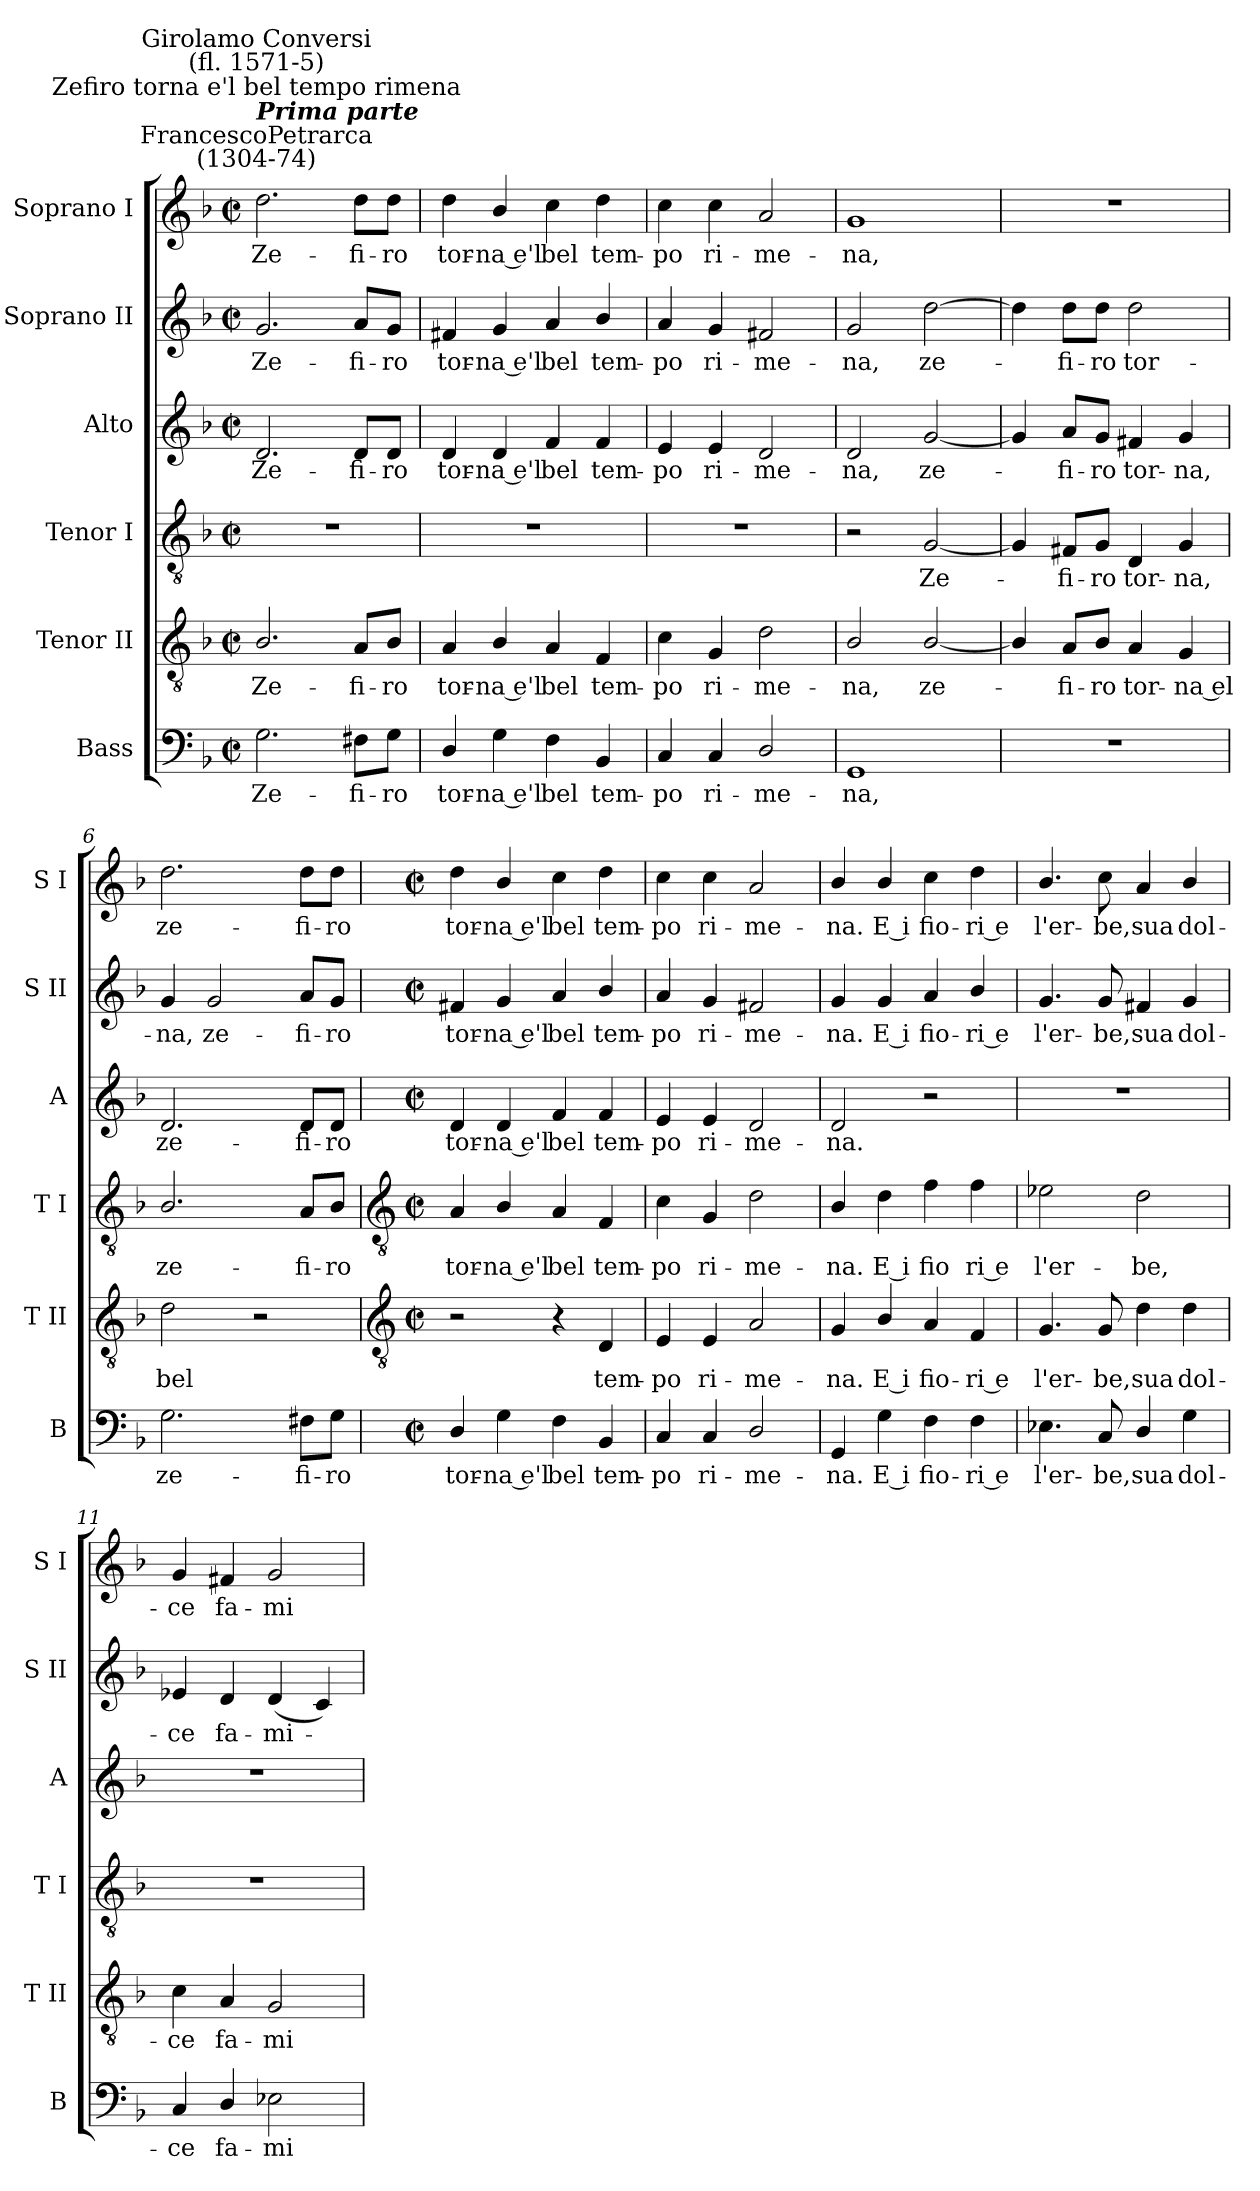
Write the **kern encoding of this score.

**kern	**text	**kern	**text	**kern	**text	**kern	**text	**kern	**text	**kern	**text
*part6	*part6	*part5	*part5	*part4	*part4	*part3	*part3	*part2	*part2	*part1	*part1
*staff6	*staff6	*staff5	*staff5	*staff4	*staff4	*staff3	*staff3	*staff2	*staff2	*staff1	*staff1
*I"Bass	*	*I"Tenor II	*	*I"Tenor I	*	*I"Alto	*	*I"Soprano II	*	*I"Soprano I	*
*I'B	*	*I'T II	*	*I'T I	*	*I'A	*	*I'S II	*	*I'S I	*
*clefF4	*	*clefGv2	*	*clefGv2	*	*clefG2	*	*clefG2	*	*clefG2	*
*k[b-]	*	*k[b-]	*	*k[b-]	*	*k[b-]	*	*k[b-]	*	*k[b-]	*
*F:	*	*F:	*	*F:	*	*F:	*	*F:	*	*F:	*
*M2/2	*	*M2/2	*	*M2/2	*	*M2/2	*	*M2/2	*	*M2/2	*
*met(c|)	*	*met(c|)	*	*met(c|)	*	*met(c|)	*	*met(c|)	*	*met(c|)	*
=1	=1	=1	=1	=1	=1	=1	=1	=1	=1	=1	=1
!	!	!	!	!	!	!	!	!	!	!LO:TX:a:cj:t=FrancescoPetrarca\n(1304-74)	!
!	!	!	!	!	!	!	!	!	!	!LO:TX:a:Bi:t=Prima parte	!
!	!	!	!	!	!	!	!	!	!	!LO:TX:a:cj:t=Zefiro torna e'l bel tempo rimena	!
!	!	!	!	!	!	!	!	!	!	!LO:TX:a:cj:t=Girolamo Conversi\n(fl. 1571-5)	!
!	!LO:LY:b	!	!LO:LY:b	!	!	!	!LO:LY:b	!	!LO:LY:b	!	!LO:LY:b
2.G	Ze-	2.B-/	Ze-	1r	.	2.d	Ze-	2.g	Ze-	2.dd	Ze-
!	!LO:LY:b	!	!LO:LY:b	!	!	!	!LO:LY:b	!	!LO:LY:b	!	!LO:LY:b
8F#X\L	-fi-	8A/L	-fi-	.	.	8d/L	-fi-	8a/L	-fi-	8dd\L	-fi-
!	!LO:LY:b	!	!LO:LY:b	!	!	!	!LO:LY:b	!	!LO:LY:b	!	!LO:LY:b
8G\J	-ro	8B-/J	-ro	.	.	8d/J	-ro	8g/J	-ro	8dd\J	-ro
=2	=2	=2	=2	=2	=2	=2	=2	=2	=2	=2	=2
!	!LO:LY:b	!	!LO:LY:b	!	!	!	!LO:LY:b	!	!LO:LY:b	!	!LO:LY:b
4D/	tor-	4A	tor-	1r	.	4d	tor-	4f#X	tor-	4dd	tor-
!	!LO:LY:b	!	!LO:LY:b	!	!	!	!LO:LY:b	!	!LO:LY:b	!	!LO:LY:b
4G	-na e'l	4B-/	-na e'l	.	.	4d	-na e'l	4g	-na e'l	4b-/	-na e'l
!	!LO:LY:b	!	!LO:LY:b	!	!	!	!LO:LY:b	!	!LO:LY:b	!	!LO:LY:b
4F	bel	4A	bel	.	.	4f	bel	4a	bel	4cc	bel
!	!LO:LY:b	!	!LO:LY:b	!	!	!	!LO:LY:b	!	!LO:LY:b	!	!LO:LY:b
4BB-	tem-	4F	tem-	.	.	4f	tem-	4b-/	tem-	4dd	tem-
=3	=3	=3	=3	=3	=3	=3	=3	=3	=3	=3	=3
!	!LO:LY:b	!	!LO:LY:b	!	!	!	!LO:LY:b	!	!LO:LY:b	!	!LO:LY:b
4C	-po	4c	-po	1r	.	4e	-po	4a	-po	4cc	-po
!	!LO:LY:b	!	!LO:LY:b	!	!	!	!LO:LY:b	!	!LO:LY:b	!	!LO:LY:b
4C	ri-	4G	ri-	.	.	4e	ri-	4g	ri-	4cc	ri-
!	!LO:LY:b	!	!LO:LY:b	!	!	!	!LO:LY:b	!	!LO:LY:b	!	!LO:LY:b
2D/	-me-	2d	-me-	.	.	2d	-me-	2f#X	-me-	2a	-me-
=4	=4	=4	=4	=4	=4	=4	=4	=4	=4	=4	=4
!	!LO:LY:b	!	!LO:LY:b	!	!	!	!LO:LY:b	!	!LO:LY:b	!	!LO:LY:b
1GG	-na,	2B-/	-na,	2r	.	2d	-na,	2g	-na,	1g	-na,
!	!	!	!LO:LY:b	!	!LO:LY:b	!	!LO:LY:b	!	!LO:LY:b	!	!
.	.	[2B-/	ze-	[2G	Ze-	[2g	ze-	[2dd	ze-	.	.
=5	=5	=5	=5	=5	=5	=5	=5	=5	=5	=5	=5
1r	.	4B-/]	.	4G]	.	4g]	.	4dd]	.	1r	.
!	!	!	!LO:LY:b	!	!LO:LY:b	!	!LO:LY:b	!	!LO:LY:b	!	!
.	.	8A/L	fi-	8F#X/L	fi-	8a/L	fi-	8dd\L	fi-	.	.
!	!	!	!LO:LY:b	!	!LO:LY:b	!	!LO:LY:b	!	!LO:LY:b	!	!
.	.	8B-/J	-ro	8G/J	-ro	8g/J	-ro	8dd\J	-ro	.	.
!	!	!	!LO:LY:b	!	!LO:LY:b	!	!LO:LY:b	!	!LO:LY:b	!	!
.	.	4A	tor-	4D	tor-	4f#X	tor-	2dd	tor-	.	.
!	!	!	!LO:LY:b	!	!LO:LY:b	!	!LO:LY:b	!	!	!	!
.	.	4G	-na el	4G	-na,	4g	-na,	.	.	.	.
=6	=6	=6	=6	=6	=6	=6	=6	=6	=6	=6	=6
!	!LO:LY:b	!	!LO:LY:b	!	!LO:LY:b	!	!LO:LY:b	!	!LO:LY:b	!	!LO:LY:b
2.G	ze-	2d	bel	2.B-/	ze-	2.d	ze-	4g	-na,	2.dd	ze-
!	!	!	!	!	!	!	!	!	!LO:LY:b	!	!
.	.	.	.	.	.	.	.	2g	ze-	.	.
.	.	2r	.	.	.	.	.	.	.	.	.
!	!LO:LY:b	!	!	!	!LO:LY:b	!	!LO:LY:b	!	!LO:LY:b	!	!LO:LY:b
8F#X\L	-fi-	.	.	8A/L	-fi-	8d/L	-fi-	8a/L	-fi-	8dd\L	-fi-
!	!LO:LY:b	!	!	!	!LO:LY:b	!	!LO:LY:b	!	!LO:LY:b	!	!LO:LY:b
8G\J	-ro	.	.	8B-/J	-ro	8d/J	-ro	8g/J	-ro	8dd\J	-ro
!!LO:LB:g=z
=7	=7	=7	=7	=7	=7	=7	=7	=7	=7	=7	=7
*	*	*clefGv2	*	*clefGv2	*	*	*	*	*	*	*
*M2/2	*	*M2/2	*	*M2/2	*	*M2/2	*	*M2/2	*	*M2/2	*
*met(c|)	*	*met(c|)	*	*met(c|)	*	*met(c|)	*	*met(c|)	*	*met(c|)	*
!	!LO:LY:b	!	!	!	!LO:LY:b	!	!LO:LY:b	!	!LO:LY:b	!	!LO:LY:b
4D/	tor-	2r	.	4A	tor-	4d	tor-	4f#X	tor-	4dd	tor-
!	!LO:LY:b	!	!	!	!LO:LY:b	!	!LO:LY:b	!	!LO:LY:b	!	!LO:LY:b
4G	-na e'l	.	.	4B-/	-na e'l	4d	-na e'l	4g	-na e'l	4b-/	-na e'l
!	!LO:LY:b	!	!	!	!LO:LY:b	!	!LO:LY:b	!	!LO:LY:b	!	!LO:LY:b
4F	bel	4r	.	4A	bel	4f	bel	4a	bel	4cc	bel
!	!LO:LY:b	!	!LO:LY:b	!	!LO:LY:b	!	!LO:LY:b	!	!LO:LY:b	!	!LO:LY:b
4BB-	tem-	4D	tem-	4F	tem-	4f	tem-	4b-/	tem-	4dd	tem-
=8	=8	=8	=8	=8	=8	=8	=8	=8	=8	=8	=8
!	!LO:LY:b	!	!LO:LY:b	!	!LO:LY:b	!	!LO:LY:b	!	!LO:LY:b	!	!LO:LY:b
4C	-po	4E	-po	4c	-po	4e	-po	4a	-po	4cc	-po
!	!LO:LY:b	!	!LO:LY:b	!	!LO:LY:b	!	!LO:LY:b	!	!LO:LY:b	!	!LO:LY:b
4C	ri-	4E	ri-	4G	ri-	4e	ri-	4g	ri-	4cc	ri-
!	!LO:LY:b	!	!LO:LY:b	!	!LO:LY:b	!	!LO:LY:b	!	!LO:LY:b	!	!LO:LY:b
2D/	-me-	2A	-me-	2d	-me-	2d	-me-	2f#X	-me-	2a	-me-
=9	=9	=9	=9	=9	=9	=9	=9	=9	=9	=9	=9
!	!LO:LY:b	!	!LO:LY:b	!	!LO:LY:b	!	!LO:LY:b	!	!LO:LY:b	!	!LO:LY:b
4GG	-na.	4G	-na.	4B-/	-na.	2d	-na.	4g	-na.	4b-/	-na.
!	!LO:LY:b	!	!LO:LY:b	!	!LO:LY:b	!	!	!	!LO:LY:b	!	!LO:LY:b
4G	E i	4B-/	E i	4d	E i	.	.	4g	E i	4b-/	E i
!	!LO:LY:b	!	!LO:LY:b	!	!LO:LY:b	!	!	!	!LO:LY:b	!	!LO:LY:b
4F	fio-	4A	fio-	4f	fio	2r	.	4a	fio-	4cc	fio-
!	!LO:LY:b	!	!LO:LY:b	!	!LO:LY:b	!	!	!	!LO:LY:b	!	!LO:LY:b
4F\	-ri e	4F	-ri e	4f	ri e	.	.	4b-/	-ri e	4dd	-ri e
=10	=10	=10	=10	=10	=10	=10	=10	=10	=10	=10	=10
!	!LO:LY:b	!	!LO:LY:b	!	!LO:LY:b	!	!	!	!LO:LY:b	!	!LO:LY:b
4.E-X	l'er-	4.G	l'er-	2e-X	l'er-	1r	.	4.g	l'er-	4.b-/	l'er-
!	!LO:LY:b	!	!LO:LY:b	!	!	!	!	!	!LO:LY:b	!	!LO:LY:b
8C	-be,	8G	-be,	.	.	.	.	8g	-be,	8cc	-be,
!	!LO:LY:b	!	!LO:LY:b	!	!LO:LY:b	!	!	!	!LO:LY:b	!	!LO:LY:b
4D/	sua	4d	sua	2d	-be,	.	.	4f#X	sua	4a	sua
!	!LO:LY:b	!	!LO:LY:b	!	!	!	!	!	!LO:LY:b	!	!LO:LY:b
4G	dol-	4d	dol-	.	.	.	.	4g	dol-	4b-/	dol-
=11	=11	=11	=11	=11	=11	=11	=11	=11	=11	=11	=11
!	!LO:LY:b	!	!LO:LY:b	!	!	!	!	!	!LO:LY:b	!	!LO:LY:b
4C	-ce	4c	-ce	1r	.	1r	.	4e-X	-ce	4g	-ce
!	!LO:LY:b	!	!LO:LY:b	!	!	!	!	!	!LO:LY:b	!	!LO:LY:b
4D/	fa-	4A	fa-	.	.	.	.	4d	fa-	4f#X	fa-
!	!LO:LY:b	!	!LO:LY:b	!	!	!	!	!	!LO:LY:b	!	!LO:LY:b
2E-X	-mi-	2G	-mi-	.	.	.	.	(<4d	-mi-	2g	-mi-
.	.	.	.	.	.	.	.	4c)	.	.	.
=	=	=	=	=	=	=	=	=	=	=	=
*-	*-	*-	*-	*-	*-	*-	*-	*-	*-	*-	*-
